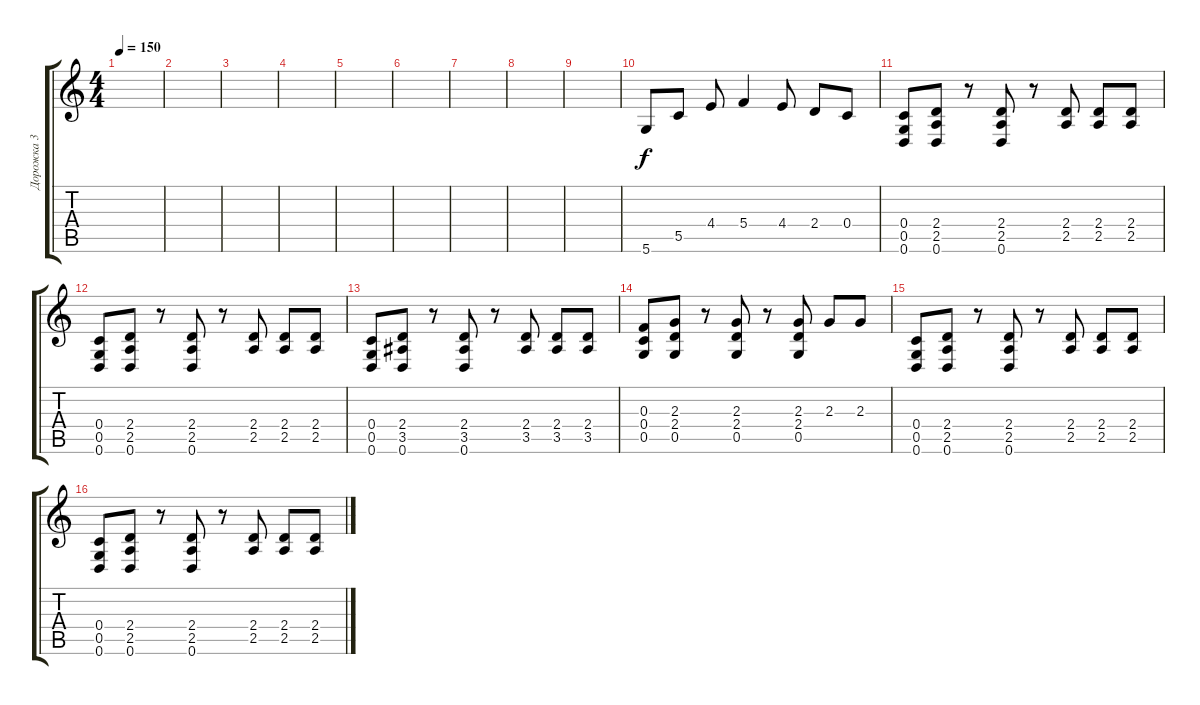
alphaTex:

\track ("Дорожка 3" "Дорожка 3") {instrument distortionguitar}
\staff {score tabs}
\tuning (D4 A3 F3 C3 G2 D2) {hide}
\ts (4 4)
\tempo 150
\clef g2
\ks c
|
|
|
|
|
|
|
|
|
5.6.8 5.5.8 4.4.8 5.4.4 4.4.8 2.4.8 0.4.8 |
(0.4 0.5 0.6).8 (2.4 2.5 0.6).8 r.8 (2.4 2.5 0.6).8 r.8 (2.4 2.5).8 (2.4 2.5).8 (2.4 2.5).8 |
(0.4 0.5 0.6).8 (2.4 2.5 0.6).8 r.8 (2.4 2.5 0.6).8 r.8 (2.4 2.5).8 (2.4 2.5).8 (2.4 2.5).8 |
(0.4 0.5 0.6).8 (2.4 3.5 0.6).8 r.8 (2.4 3.5 0.6).8 r.8 (2.4 3.5).8 (2.4 3.5).8 (2.4 3.5).8 |
(0.3 0.4 0.5).8 (2.3 2.4 0.5).8 r.8 (2.3 2.4 0.5).8 r.8 (2.3 2.4 0.5).8 2.3.8 2.3.8 |
(0.4 0.5 0.6).8 (2.4 2.5 0.6).8 r.8 (2.4 2.5 0.6).8 r.8 (2.4 2.5).8 (2.4 2.5).8 (2.4 2.5).8 |
(0.4 0.5 0.6).8 (2.4 2.5 0.6).8 r.8 (2.4 2.5 0.6).8 r.8 (2.4 2.5).8 (2.4 2.5).8 (2.4 2.5).8
